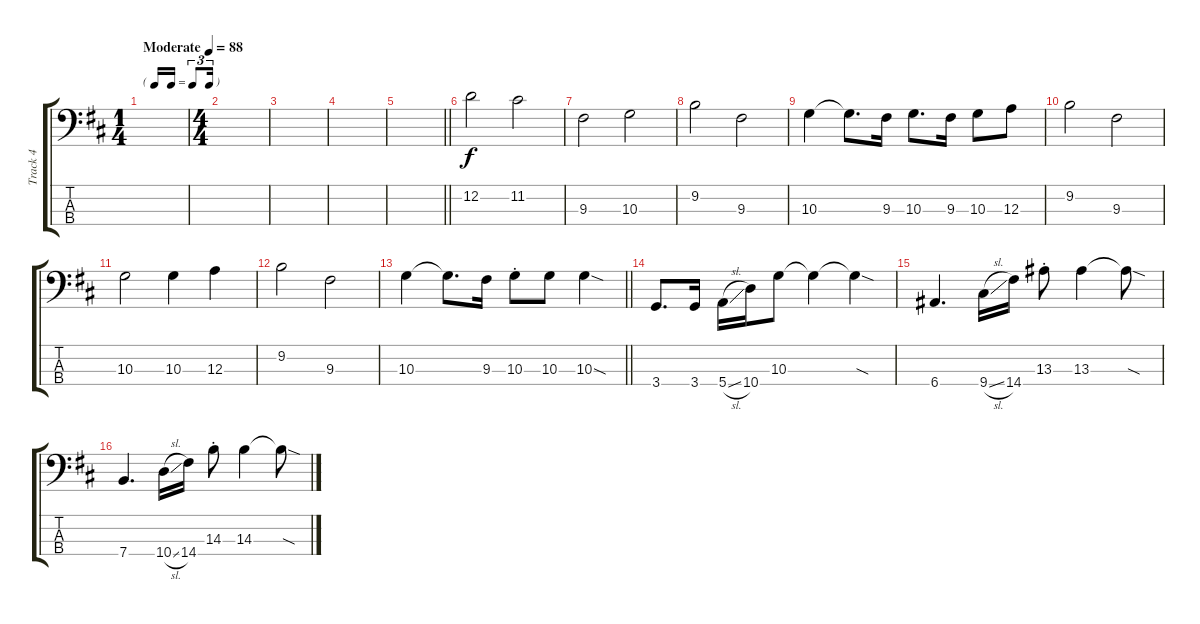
\track ("Track 4" "Track 4") {instrument electricbassfinger}
\staff {score tabs}
\tuning (G2 D2 A1 E1) {hide}
\ts (1 4)
\tf triplet16th
\tempo (88 "Moderate")
\clef f4
\ks d
|
\ts (4 4)
|
|
|
\barLineRight lightlight
|
12.2.2 11.2.2 |
9.3.2 10.3.2 |
9.2.2 9.3.2 |
10.3.4 10.3{t}.8{d} 9.3.16 10.3.8{d} 9.3.16 10.3.8 12.3.8 |
9.2.2 9.3.2 |
10.3.2 10.3.4 12.3.4 |
9.2.2 9.3.2 |
\barLineRight lightlight
10.3.4 10.3{t}.8{d} 9.3.16 10.3{st}.8 10.3.8 10.3{sod}.4 |
3.4.8{d} 3.4.16 5.4{sl}.16 10.4.16 10.3.8 10.3{t}.4 10.3{sod t}.4 |
6.4.4{d} 9.4{sl}.16 14.4.16 13.3{st}.8 13.3.4 13.3{sod t}.8 |
7.4.4{d} 10.4{sl}.16 14.4.16 14.3{st}.8 14.3.4 14.3{sod t}.8
